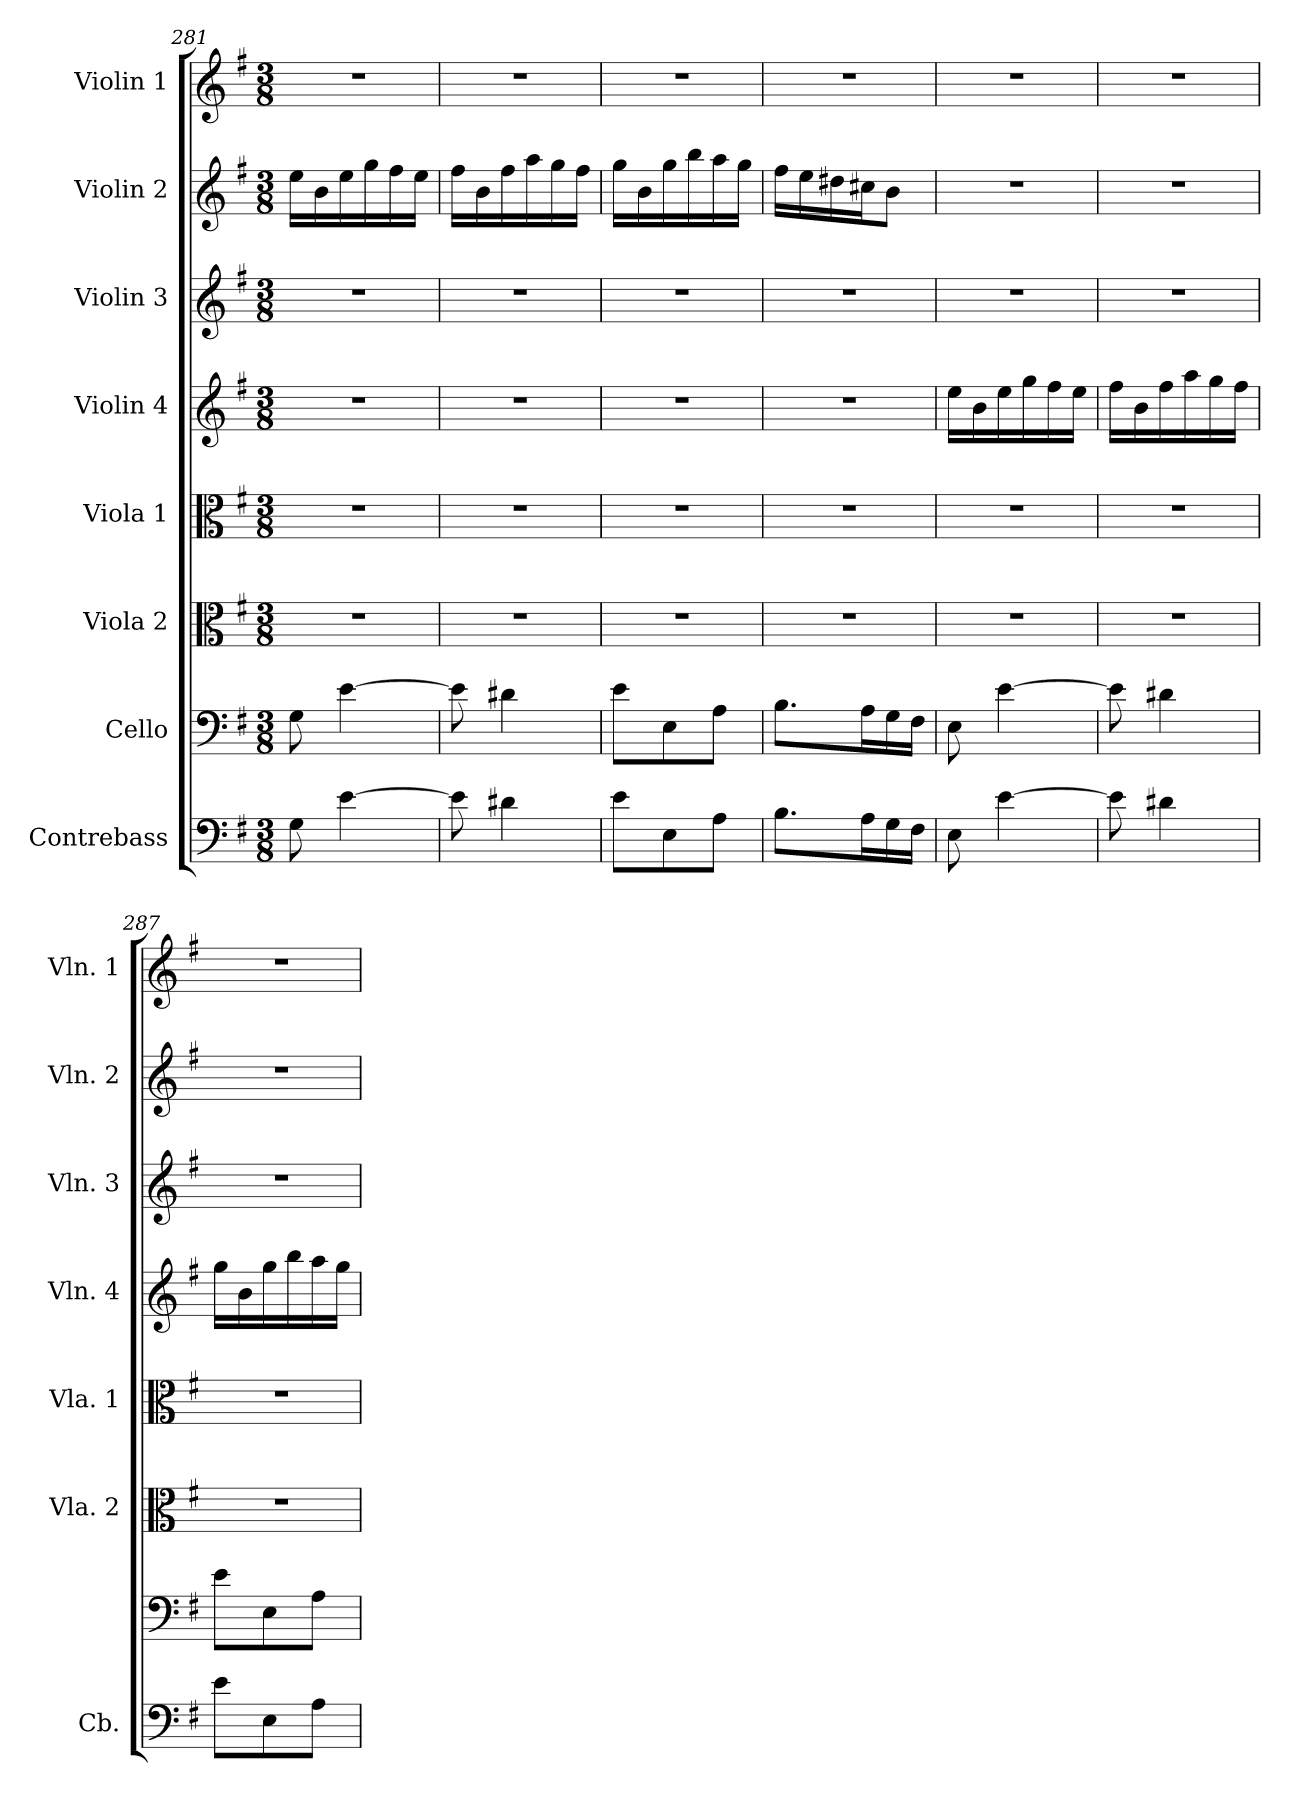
**kern	**kern	**kern	**kern	**kern	**kern	**kern	**kern
*part8	*part7	*part6	*part5	*part4	*part3	*part2	*part1
*staff8	*staff7	*staff6	*staff5	*staff4	*staff3	*staff2	*staff1
*I"Contrebass	*I"Cello	*I"Viola 2	*I"Viola 1	*I"Violin 4	*I"Violin 3	*I"Violin 2	*I"Violin 1
*I'Cb.	*	*I'Vla. 2	*I'Vla. 1	*I'Vln. 4	*I'Vln. 3	*I'Vln. 2	*I'Vln. 1
*clefF4	*clefF4	*clefC3	*clefC3	*clefG2	*clefG2	*clefG2	*clefG2
*ITrd7c12	*	*	*	*	*	*	*
*k[f#]	*k[f#]	*k[f#]	*k[f#]	*k[f#]	*k[f#]	*k[f#]	*k[f#]
*M3/8	*M3/8	*M3/8	*M3/8	*M3/8	*M3/8	*M3/8	*M3/8
=281	=281	=281	=281	=281	=281	=281	=281
8GG\	8G\	4.r	4.r	4.r	4.r	16ee\LL	4.r
.	.	.	.	.	.	16b\	.
[4E\	[4e\	.	.	.	.	16ee\	.
.	.	.	.	.	.	16gg\	.
.	.	.	.	.	.	16ff#\	.
.	.	.	.	.	.	16ee\JJ	.
=282	=282	=282	=282	=282	=282	=282	=282
8E\]	8e\]	4.r	4.r	4.r	4.r	16ff#\LL	4.r
.	.	.	.	.	.	16b\	.
4D#X\	4d#X\	.	.	.	.	16ff#\	.
.	.	.	.	.	.	16aa\	.
.	.	.	.	.	.	16gg\	.
.	.	.	.	.	.	16ff#\JJ	.
=283	=283	=283	=283	=283	=283	=283	=283
8E\L	8e\L	4.r	4.r	4.r	4.r	16gg\LL	4.r
.	.	.	.	.	.	16b\	.
8EE\	8E\	.	.	.	.	16gg\	.
.	.	.	.	.	.	16bb\	.
8AA\J	8A\J	.	.	.	.	16aa\	.
.	.	.	.	.	.	16gg\JJ	.
!!LO:PB:g=z
=284	=284	=284	=284	=284	=284	=284	=284
8.BB\L	8.B\L	4.r	4.r	4.r	4.r	16ff#\LL	4.r
.	.	.	.	.	.	16ee\	.
.	.	.	.	.	.	16dd#X\	.
16AA\L	16A\L	.	.	.	.	16cc#X\J	.
16GG\	16G\	.	.	.	.	8b\J	.
16FF#\JJ	16F#\JJ	.	.	.	.	.	.
=285	=285	=285	=285	=285	=285	=285	=285
8EE\	8E\	4.r	4.r	16ee\LL	4.r	4.r	4.r
.	.	.	.	16b\	.	.	.
[4E\	[4e\	.	.	16ee\	.	.	.
.	.	.	.	16gg\	.	.	.
.	.	.	.	16ff#\	.	.	.
.	.	.	.	16ee\JJ	.	.	.
=286	=286	=286	=286	=286	=286	=286	=286
8E\]	8e\]	4.r	4.r	16ff#\LL	4.r	4.r	4.r
.	.	.	.	16b\	.	.	.
4D#X\	4d#X\	.	.	16ff#\	.	.	.
.	.	.	.	16aa\	.	.	.
.	.	.	.	16gg\	.	.	.
.	.	.	.	16ff#\JJ	.	.	.
=287	=287	=287	=287	=287	=287	=287	=287
8E\L	8e\L	4.r	4.r	16gg\LL	4.r	4.r	4.r
.	.	.	.	16b\	.	.	.
8EE\	8E\	.	.	16gg\	.	.	.
.	.	.	.	16bb\	.	.	.
8AA\J	8A\J	.	.	16aa\	.	.	.
.	.	.	.	16gg\JJ	.	.	.
=	=	=	=	=	=	=	=
*-	*-	*-	*-	*-	*-	*-	*-
